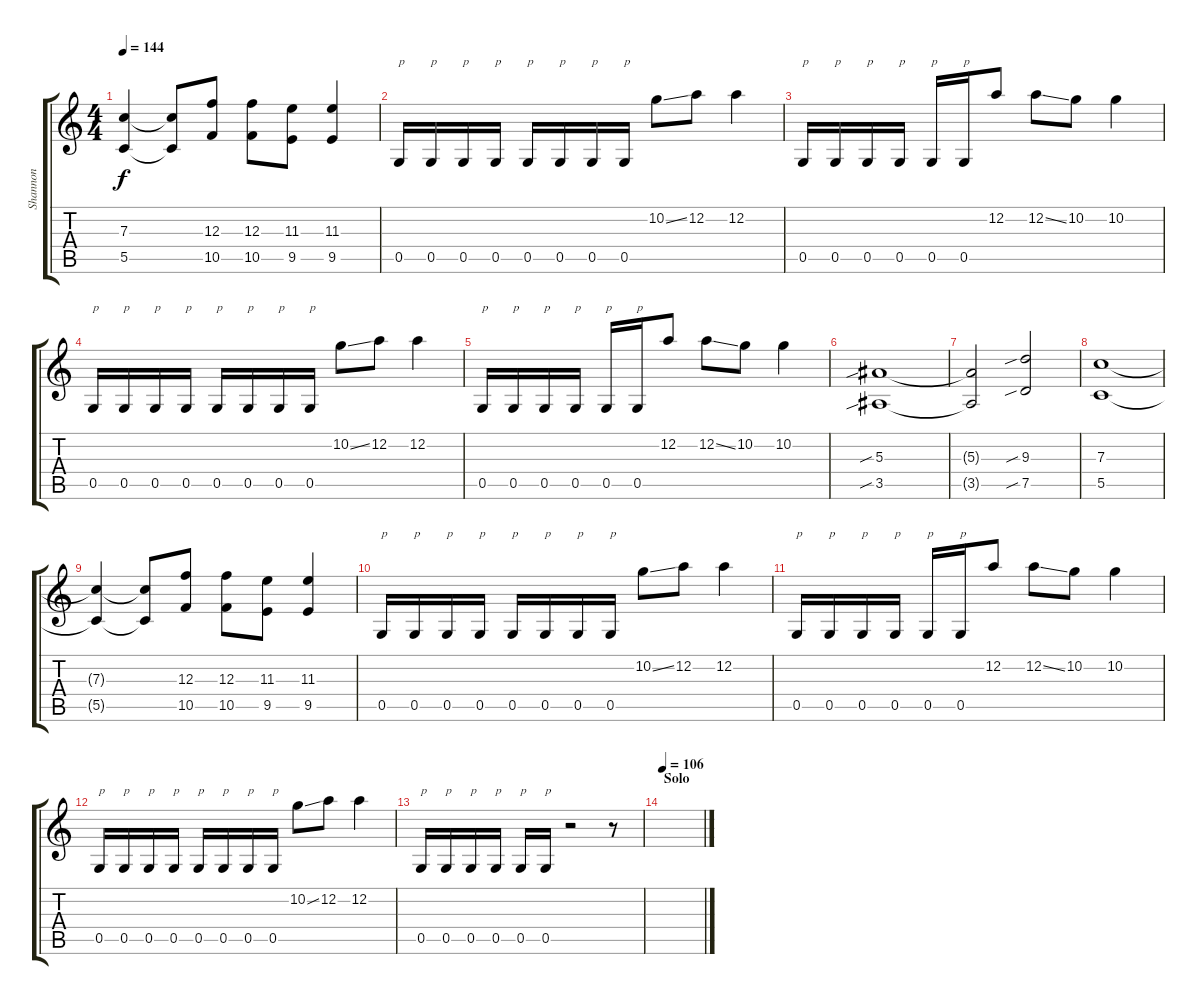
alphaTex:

\track ("Shannon" "Shannon") {instrument distortionguitar}
\staff {score tabs}
\tuning (D4 A3 F3 C3 G2 D2) {hide}
\ts (4 4)
\tempo 144
\clef g2
\ks c
(7.3{t} 5.5{t}).4{dy f} (7.3{t} 5.5{t}).8 (12.3 10.5).8 (12.3 10.5).8 (11.3 9.5).8 (11.3 9.5).4 |
0.5.16{txt "p"} 0.5.16{txt "p"} 0.5.16{txt "p"} 0.5.16{txt "p"} 0.5.16{txt "p"} 0.5.16{txt "p"} 0.5.16{txt "p"} 0.5.16{txt "p"} 10.2{ss}.8 12.2.8 12.2.4 |
0.5.16{txt "p"} 0.5.16{txt "p"} 0.5.16{txt "p"} 0.5.16{txt "p"} 0.5.16{txt "p"} 0.5.16{txt "p"} 12.2.8 12.2{ss}.8 10.2.8 10.2.4 |
0.5.16{txt "p"} 0.5.16{txt "p"} 0.5.16{txt "p"} 0.5.16{txt "p"} 0.5.16{txt "p"} 0.5.16{txt "p"} 0.5.16{txt "p"} 0.5.16{txt "p"} 10.2{ss}.8 12.2.8 12.2.4 |
0.5.16{txt "p"} 0.5.16{txt "p"} 0.5.16{txt "p"} 0.5.16{txt "p"} 0.5.16{txt "p"} 0.5.16{txt "p"} 12.2.8 12.2{ss}.8 10.2.8 10.2.4 |
(5.3{sib} 3.5{sib}).1 |
(5.3{t} 3.5{t}).2 (9.3{sib} 7.5{sib}).2 |
(7.3 5.5).1 |
(7.3{t} 5.5{t}).4 (7.3{t} 5.5{t}).8 (12.3 10.5).8 (12.3 10.5).8 (11.3 9.5).8 (11.3 9.5).4 |
0.5.16{txt "p"} 0.5.16{txt "p"} 0.5.16{txt "p"} 0.5.16{txt "p"} 0.5.16{txt "p"} 0.5.16{txt "p"} 0.5.16{txt "p"} 0.5.16{txt "p"} 10.2{ss}.8 12.2.8 12.2.4 |
0.5.16{txt "p"} 0.5.16{txt "p"} 0.5.16{txt "p"} 0.5.16{txt "p"} 0.5.16{txt "p"} 0.5.16{txt "p"} 12.2.8 12.2{ss}.8 10.2.8 10.2.4 |
0.5.16{txt "p"} 0.5.16{txt "p"} 0.5.16{txt "p"} 0.5.16{txt "p"} 0.5.16{txt "p"} 0.5.16{txt "p"} 0.5.16{txt "p"} 0.5.16{txt "p"} 10.2{ss}.8 12.2.8 12.2.4 |
0.5.16{txt "p"} 0.5.16{txt "p"} 0.5.16{txt "p"} 0.5.16{txt "p"} 0.5.16{txt "p"} 0.5.16{txt "p"} r.2 r.8 |
\section ("" "Solo")
\tempo 106
